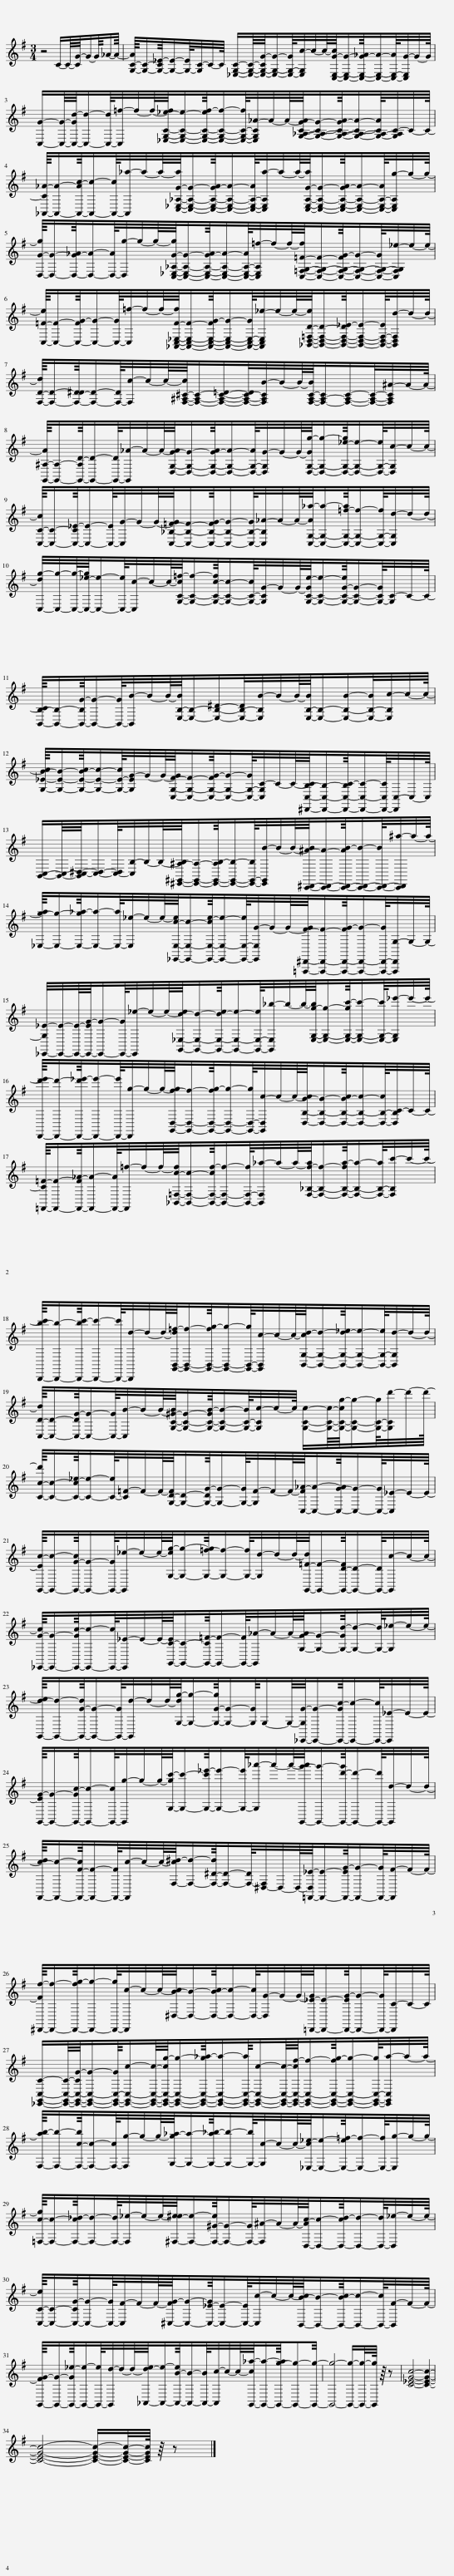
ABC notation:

X:1
L:1/8
Q:1/4=192
M:3/4
I:linebreak $
K:G
V:1 treble
V:1
 z4 C/-C/8-[CG-]/8G/-G/8_A/-A/8- | [G,-C-A]/8[G,C]/-[G,-C_E-]/8[G,E]/-[G,-E]/8[G,C-]/4C/4-C/8 [_E,G,C]/-[E,G,C]/8-[E,-G,-CG-]/8[E,G,G]/-[E,-G,-G]/8[E,G,c-]/4c/4-c/8-[C,-E,-G-c]/8[C,E,G]/-[C,-E,-G_A-]/8[C,E,A]/-[C,-E,-A]/8[C,E,G-]/4G/4-G/8 |$ [C,G]/-[C,G]/8-[C,-Gd-]/8[C,d]/-[C,-d]/8[C,=f-]/4f/4-f/8-[_E,-G,-C-_e-f]/8[E,G,Ce]/-[E,-G,-C-ef-]/8[E,G,Cf]/-[E,-G,-C-f]/8[E,G,C_A-]/4A/4-A/8-[G,-_A,-C-G-A]/8[G,A,CG]/-[G,-A,-C-GA-]/8[G,A,CA]/-[G,-A,-CA]/8[G,A,C-]/4C/4-C/8- |$ [_A,,-C_A-]/8[A,,A]/-[A,,-Ac-]/8[A,,c]/-[A,,-c]/8[A,,_a-]/4a/4-a/8-[C,-_E,-_A,-G-a]/8[C,E,A,G]/-[C,-E,-A,-GA-]/8[C,E,A,A]/-[C,-E,-A,-A]/8[C,E,A,a-]/4a/4-a/8-[C,-E,-A,-G-a]/8[C,E,A,G]/-[C,-E,-A,-GA-]/8[C,E,A,A]/-[C,-E,-A,-A]/8[C,E,A,g-]/4g/4-g/8- |$ [D,-G-g]/8[D,G]/-[D,-G_A-]/8[D,A]/-[D,-A]/8[D,g-]/4g/4-g/8-[C,-_E,-_A,-G-g]/8[C,E,A,G]/-[C,-E,-A,-GA-]/8[C,E,A,A]/-[C,-E,-A,-A]/8[C,E,A,=f-]/4f/4-f/8-[C,-=F,-G,-=F-f]/8[C,F,G,F]/-[C,-F,-G,-FG-]/8[C,F,G,G]/-[C,-F,-G,-G]/8[C,F,G,_e-]/4e/4-e/8- |$ %5
 [C,-=F-e]/8[C,F]/-[C,-FG-]/8[C,G]/-[C,-G]/8[C,=f-]/4f/4-f/8-[_A,,-C,-_E,-F-f]/8[A,,C,E,F]/-[A,,-C,-E,-FG-]/8[A,,C,E,G]/-[A,,-C,-E,-G]/8[A,,C,E,_e-]/4e/4-e/8-[_B,,-D,-=F,-D-e]/8[B,,D,F,D]/-[B,,-D,-F,-D_E-]/8[B,,D,F,E]/-[B,,-D,-F,-E]/8[B,,D,F,d-]/4d/4-d/8- |$ [F,-D-d]/8[F,D]/-[F,-D^D-]/8[F,D]/-[F,-D]/8[F,c-]/4c/4-c/8-[F,-^A,-^C-c]/8[F,A,C]/-[F,A,C=D]/-[F,-A,-C-D]/4[F,A,CB-]/4B/4-B/8-[F,-A,-C-B]/8[F,-A,-C]/[F,A,C]/-[F,A,C]/4-[F,A,C^A-]/4A/4-A/8- |$ [G,,-^A,-A]/8[G,,A,]/-[G,,-A,D-]/8[G,,D]/-[G,,-D]/8[G,,_A-]/4A/4-A/8-[D,-G,-G-A]/8[D,G,G]/-[D,-G,-GA-]/8[D,G,A]/-[D,-G,-A]/8[D,G,G-]/4G/4-G/8-[D,-G,-Gg-]/8[D,G,g]/-[D,-G,-_e-g]/8[D,G,e]/-[D,-G,-e]/8[D,G,c-]/4c/4-c/8- |$ [C,-C-c]/8[C,C]/-[C,-C_E-]/8[C,E]/-[C,-E]/8[C,G-]/4G/4-G/8-[C,-_B,-=F-G]/8[C,B,F]/-[C,-B,-FG-]/8[C,B,G]/-[C,-B,-G]/8[C,B,_A-]/4A/4-A/8-[C,-G,-A_a-]/8[C,G,a]/-[C,-G,-=f-a]/8[C,G,f]/-[C,-G,-f]/8[C,G,d-]/4d/4-d/8- |$ [C,-dg-]/4[C,g]/4-[C,g]/8-[C,-_e-g]/8[C,e]/-[C,-e]/8[C,c-]/4c/4-c/8-[G,-C-c=f-]/8[G,Cf]/-[G,-C-c-f]/8[G,Cc]/-[G,-C-c]/8[G,CG-]/4G/4-G/8-[G,-C-Ge-]/8[G,Ce]/-[G,-C-G-e]/8[G,CG]/-[G,-CG]/8[G,C-]/4C/4-C/8- |$ %10
 [B,,-B,-C]/8[B,,B,]/-[B,,-B,G-]/8[B,,G]/-[B,,-G]/8[B,,B-]/4B/4-B/8-[E,-B,-B]/8[E,B,]/-[E,B,^D]/-[E,-B,-D]/4[E,B,B-]/4B/4-B/8-[E,-B,-B]/8[E,B,]/-[E,B,B]/-[E,-B,-B]/4[E,B,c-]/4c/4-c/8- |$ [G,-_E-B-c]/8[G,EB]/-[G,-E-Bc-]/8[G,Ec]/-[G,-E-c]/8[G,EG-]/4G/4-G/8-[C,-G,-F-G]/8[C,G,F]/-[C,-G,-FG-]/8[C,G,G]/-[C,-G,-G]/8[C,G,C-]/4C/4-C/8-[^D,,-C,-B,-C]/8[D,,C,B,]/-[D,,-C,-B,C-]/8[D,,C,C]/-[D,,-C,C]/8[D,,C,-]/4C,/4-C,/8 |$ [B,,C,]/-[B,,C,]/8-[B,,C,-^D,-]/8[C,D,]/-[C,-D,]/8[C,B,-]/4B,/4-B,/8-[^E,,-^G,,-^A,-B,]/8[E,,G,,A,]/-[E,,-G,,-A,B,-]/8[E,,G,,B,]/-[E,,-G,,-B,]/8[E,,G,,B-]/4B/4-B/8-[C,,-^D,,-^A-B]/8[C,,D,,A]/-[C,,-D,,-AB-]/8[C,,D,,B]/-[C,,-D,,-B]/8[C,,D,,^a-]/4a/4-a/8- |$ [_E,-g-a]/8[E,g]/-[E,-g_a-]/8[E,a]/-[E,-a]/8[E,_e-]/4e/4-e/8-[_E,,-E,-c-e]/8[E,,E,c]/-[E,,-E,-ce-]/8[E,,E,e]/-[E,,-E,-e]/8[E,,E,G-]/4G/4-G/8-[=F,,,-^D,,-F-G]/8[F,,,D,,F]/-[F,,,-D,,-FG-]/8[F,,,D,,G]/-[F,,,-D,,-G]/8[F,,,D,,G,-]/4G,/4-G,/8- |$ [_E,,-G,_E-]/4[E,,E]/4-[E,,E]/8-[E,,-EG-]/8[E,,G]/-[E,,-G]/8[E,,_e-]/4e/4-e/8-[G,,-_E,-d-e]/8[G,,E,d]/-[G,,-E,-de-]/8[G,,E,e]/-[G,,-E,-e]/8[G,,E,_b-]/4b/4-b/8-[E,-G,-g-b]/8[E,G,g]/-[E,-G,-gc'-]/8[E,G,c']/-[E,-G,-c']/8[E,G,_e'-]/4e'/4-e'/8- |$ %15
 [D,,-d'-e']/8[D,,d']/-[D,,-d'_e'-]/8[D,,e']/-[D,,-e']/8[D,,g-]/4g/4-g/8-[G,,-D,-f-g]/8[G,,D,f]/-[G,,-D,-fg-]/8[G,,D,g]/-[G,,-D,-g]/8[G,,D,c-]/4c/4-c/8-[D,-B,-B-c]/8[D,B,B]/-[D,-B,-Bc-]/8[D,B,c]/-[D,-B,-c]/8[D,B,C-]/4C/4-C/8- |$ [=F,,-C=F-]/8[F,,F]/-[F,,-F_A-]/8[F,,A]/-[F,,-A]/8[F,,=f-]/4f/4-f/8-[_B,,-=F,-c-f]/8[B,,F,c]/-[B,,-F,-cf-]/8[B,,F,f]/-[B,,-F,-f]/8[B,,F,_a-]/4a/4-a/8-[F,-_B,-f-a]/8[F,B,f]/-[F,-B,-fa-]/8[F,B,a]/-[F,-B,-a]/8[F,B,c'-]/4c'/4-c'/8- |$ [B,,,-b-c']/8[B,,,b]/-[B,,,-bc'-]/8[B,,,c']/-[B,,,-c']/8[B,,,d-]/4d/4-d/8-[G,,-B,,-d=f-]/8[G,,B,,f]/-[G,,-B,,-fg-]/8[G,,B,,g]/-[G,,-B,,-g]/8[G,,B,,c-]/4c/4-c/8-[B,,-G,-cd-]/8[B,,G,d]/-[B,,-G,-d_e-]/8[B,,G,e]/-[B,,-G,-e]/8[B,,G,d-]/4d/4-d/8- |$ [C,-D-d]/8[C,D]/-[C,-DG-]/8[C,G]/-[C,-G]/8[C,B-]/4B/4-B/8-[G,-C-^G-B]/8[G,CG]/-[G,-C-GB-]/8[G,CB]/-[G,-C-B]/8[G,Cc-]/4c/4-c/8 [G,Cc]/-[G,Cc]/8-[G,-C-cg-]/8[G,Cg]/-[G,-C-g]/8[G,Cd'-]/4d'/4-d'/8- |$ [C-c-d']/8[Cc]/-[C-c_e-]/8[Ce]/-[C-e]/8[C=F-]/4F/4-F/8-[G,-D-F]/8[G,D]/-[G,-DG-]/8[G,G]/-[G,-G]/8[G,F-]/4F/4-F/8-[C,-F_A-]/8[C,A]/-[C,-G-A]/8[C,G]/-[C,-G]/8[C,_E-]/4E/4-E/8- |$ %20
 [G,,-Ec-]/8[G,,c]/-[G,,-G-c]/8[G,,G]/-[G,,-G]/8[G,,_e-]/4e/4-e/8-[G,-eg-]/8[G,g]/-[G,-=f-g]/8[G,f]/-[G,-f]/8[G,d-]/4d/4-d/8-[G,,-=F-d]/8[G,,F]/-[G,,-D-F]/8[G,,D]/-[G,,-D]/8[G,,c-]/4c/4-c/8- |$ [_E,,-G-c]/8[E,,G]/-[E,,-Gc-]/8[E,,c]/-[E,,-c]/8[E,,_E-]/4E/4-E/8-[G,,-C-E]/8[G,,C]/-[G,,-C=F-]/8[G,,F]/-[G,,-F]/8[G,,_A-]/4A/4-A/8-[G,-G-A]/8[G,G]/-[G,-Gd-]/8[G,d]/-[G,-d]/8[G,_e-]/4e/4-e/8- |$ [G,,-d-e]/8[G,,d]/-[G,,-G-d]/8[G,,G]/-[G,,-G]/8[G,,d-]/4d/4-d/8-[G,-dg-]/8[G,g]/-[G,-G-g]/8[G,G]/-[G,G]/8G,/-G,/8-[_E,,-G,G-]/8[E,,G]/-[E,,-Gc-]/8[E,,c]/-[E,,-c]/8[E,,_E-]/4E/4-E/8- |$ [G,,-EG-]/8[G,,G]/-[G,,-Gc-]/8[G,,c]/-[G,,-c]/8[G,,g-]/4g/4-g/8-[G,-gc'-]/8[G,c']/-[G,-c'_e'-]/8[G,e']/-[G,-e']/8[G,_a'-]/4a'/4-a'/8-[G,,-g'-a']/8[G,,g']/-[G,,-d'-g']/8[G,,d']/-[G,,-d']/8[G,,d-]/4d/4-d/8- |$ [F,,-c-d]/8[F,,c]/-[F,,-F-c]/8[F,,F]/-[F,,-F]/8[F,,c-]/4c/4-c/8-[F,-c^d-]/8[F,d]/-[F,-^D-d]/8[F,D]/-[F,-D]/8[^D,-F,]/4D,/4-D,/8-[=F,,-D,_E-]/8[F,,E]/-[F,,-EG-]/8[F,,G]/-[F,,-G]/8[F,,F-]/4F/4-F/8- |$ %25
 [^D,,-Ff-]/8[D,,f]/-[D,,-fg-]/8[D,,g]/-[D,,-g]/8[D,,c-]/4c/4-c/8-[^D,-B-c]/8[D,B]/-[D,-Bc-]/8[D,c]/-[D,-c]/8[D,G-]/4G/4-G/8-[=D,,-_E-G]/8[D,,E]/-[D,,-EG-]/8[D,,G]/-[D,,-G]/8[D,,C-]/4C/4-C/8 |$ [_E,,G,,C,C]/-[E,,G,,C,C]/8-[E,,-G,,-C,-CG-]/8[E,,G,,C,G]/-[E,,-G,,-C,-G]/8[E,,G,,C,c]/-[E,,G,,C,c]/8-[E,,-G,,-C,-cg-]/8[E,,G,,C,g]/-[E,,-G,,-C,-g_a-]/8[E,,G,,C,a]/-[E,,-G,,-C,-a]/8[E,,G,,C,c]/-[E,,G,,C,c]/8-[E,,-G,,-C,-cf-]/8[E,,G,,C,f]/-[E,,-G,,-C,-fg-]/8[E,,G,,C,g]/-[E,,-G,,-C,-g]/8[E,,G,,C,a-]/4a/4-a/8- |$ [F,-ab-]/8[F,b]/-[F,-c-b]/8[F,c]/-[F,-c]/8[F,g-]/4g/4-g/8-[G,-g_a-]/8[G,a]/-[G,-a_b-]/8[G,b]/-[G,-b]/8[G,c-]/4c/4-c/8-[_E,-c_e-]/8[E,e]/-[E,-e=f-]/8[E,f]/-[E,-f]/8[E,g-]/4g/4-g/8- |$ [=F,-c-g]/8[F,c]/-[F,-c_d-]/8[F,d]/-[F,-d]/8[F,_e-]/4e/4-e/8-[^F,-e^e-]/8[F,e]/-[F,-^G-e]/8[F,G]/-[F,-G]/8[F,^A-]/4A/4-A/8-[D,-Ac-]/8[D,c]/-[D,-cd-]/8[D,d]/-[D,-d]/8[D,_e-]/4e/4-e/8- |$ [C,-C-e]/8[C,C]/-[C,-CG-]/8[C,G]/-[C,-G]/8[C,F-]/4F/4-F/8-[^C,-FG-]/8[C,G]/-[C,-_E-G]/8[C,E]/-[C,-E]/8[C,c-]/4c/4-c/8-[B,,-B-c]/8[B,,B]/-[B,,-Bc-]/8[B,,c]/-[B,,-c]/8[B,,F-]/4F/4-F/8- |$ %30
 [G,,-FG-]/8[G,,G]/-[G,,-G_e-]/8[G,,e]/-[G,,-e]/8[G,,d-]/4d/4-d/8-[_A,,-de-]/8[A,,e]/-[A,,-B-e]/8[A,,B]/-[A,,-B]/8[A,,c-]/4c/4-c/8-[G,,-c_a-]/8[G,,a]/-[G,,-g-a]/8[G,,g]-[G,,g]/4- | [G,,g]4- [G,,g]/-[G,,g]/4-[G,,g]/8 z/8 z | [C_EGc]4- [CEGc]2- |$ [CEGc]4- [CEGc]/-[CEGc]/4-[CEGc]/8 z/8 z |] %34
